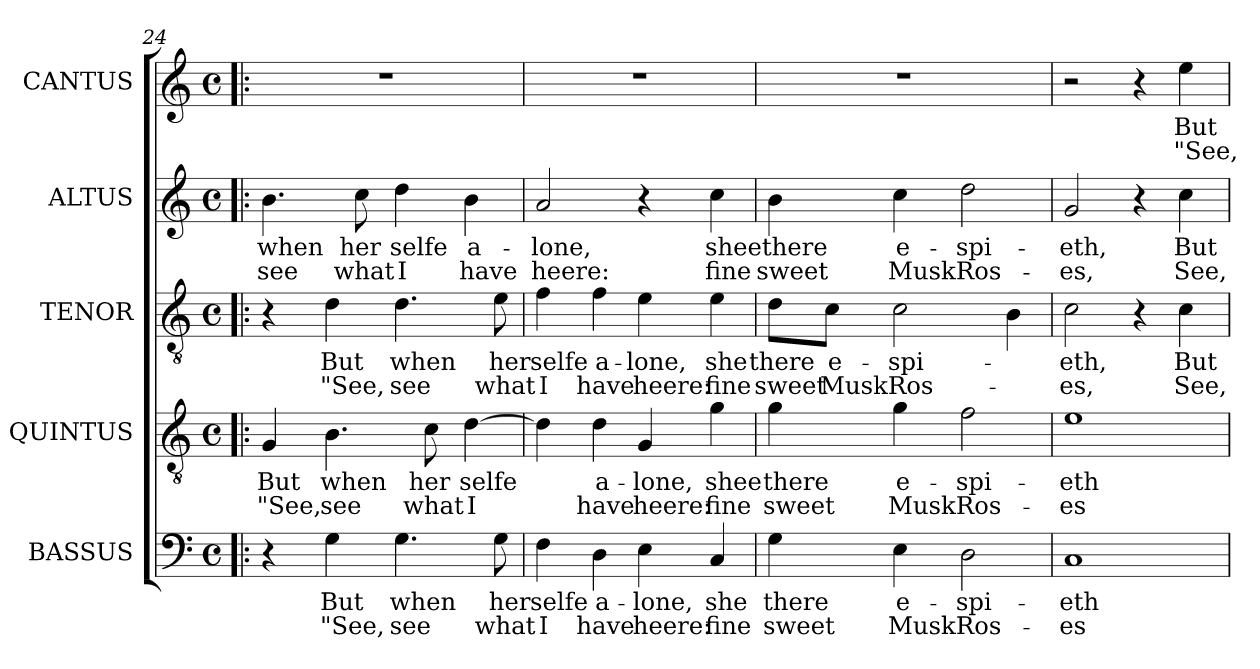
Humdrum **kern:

**kern	**text	**text	**kern	**text	**text	**kern	**text	**text	**kern	**text	**text	**kern	**text	**text
*part5	*part5	*part5	*part4	*part4	*part4	*part3	*part3	*part3	*part2	*part2	*part2	*part1	*part1	*part1
*staff5	*staff5	*staff5	*staff4	*staff4	*staff4	*staff3	*staff3	*staff3	*staff2	*staff2	*staff2	*staff1	*staff1	*staff1
*I"BASSUS	*	*	*I"QUINTUS	*	*	*I"TENOR	*	*	*I"ALTUS	*	*	*I"CANTUS	*	*
*I'B	*	*	*I'T	*	*	*	*	*	*	*	*	*I'S	*	*
*clefF4	*	*	*clefGv2	*	*	*clefGv2	*	*	*clefG2	*	*	*clefG2	*	*
*	*	*	*ITrd7c12	*	*	*ITrd7c12	*	*	*	*	*	*	*	*
*k[]	*	*	*k[]	*	*	*k[]	*	*	*k[]	*	*	*k[]	*	*
*C:	*	*	*C:	*	*	*C:	*	*	*C:	*	*	*C:	*	*
*M4/4	*	*	*M4/4	*	*	*M4/4	*	*	*M4/4	*	*	*M4/4	*	*
*met(c)	*	*	*met(c)	*	*	*met(c)	*	*	*met(c)	*	*	*met(c)	*	*
=24!|:	=24!|:	=24!|:	=24!|:	=24!|:	=24!|:	=24!|:	=24!|:	=24!|:	=24!|:	=24!|:	=24!|:	=24!|:	=24!|:	=24!|:
!	!	!	!	!LO:LY:b:color=#000000	!LO:LY:b:color=#000000	!	!	!	!	!	!	!	!	!
!	!	!	!	!	!	!	!	!	!	!LO:LY:b:color=#000000	!LO:LY:b:color=#000000	!	!	!
4r	.	.	4GGi/	But	"See,	4r	.	.	4.bi\	when	see	1r	.	.
!	!LO:LY:b:color=#000000	!LO:LY:b:color=#000000	!	!	!	!	!	!	!	!	!	!	!	!
!	!	!	!	!LO:LY:b:color=#000000	!LO:LY:b:color=#000000	!	!	!	!	!	!	!	!	!
!	!	!	!	!	!	!	!LO:LY:b:color=#000000	!LO:LY:b:color=#000000	!	!	!	!	!	!
4Gi\	But	"See,	4.BBi\	when	see	4Di\	But	"See,	.	.	.	.	.	.
!	!	!	!	!	!	!	!	!	!	!LO:LY:b:color=#000000	!LO:LY:b:color=#000000	!	!	!
.	.	.	.	.	.	.	.	.	8cci\	her	what	.	.	.
!	!LO:LY:b:color=#000000	!LO:LY:b:color=#000000	!	!	!	!	!	!	!	!	!	!	!	!
!	!	!	!	!	!	!	!LO:LY:b:color=#000000	!LO:LY:b:color=#000000	!	!	!	!	!	!
!	!	!	!	!	!	!	!	!	!	!LO:LY:b:color=#000000	!LO:LY:b:color=#000000	!	!	!
4.Gi\	when	see	.	.	.	4.Di\	when	see	4ddi\	selfe	I	.	.	.
!	!	!	!	!LO:LY:b:color=#000000	!LO:LY:b:color=#000000	!	!	!	!	!	!	!	!	!
.	.	.	8Ci\	her	what	.	.	.	.	.	.	.	.	.
!	!	!	!	!LO:LY:b:color=#000000	!LO:LY:b:color=#000000	!	!	!	!	!	!	!	!	!
!	!	!	!	!	!	!	!	!	!	!LO:LY:b:color=#000000	!LO:LY:b:color=#000000	!	!	!
.	.	.	[>4Di\	selfe	I	.	.	.	4bi\	a-	have	.	.	.
!	!LO:LY:b:color=#000000	!LO:LY:b:color=#000000	!	!	!	!	!	!	!	!	!	!	!	!
!	!	!	!	!	!	!	!LO:LY:b:color=#000000	!LO:LY:b:color=#000000	!	!	!	!	!	!
8Gi\	her	what	.	.	.	8Ei\	her	what	.	.	.	.	.	.
=25	=25	=25	=25	=25	=25	=25	=25	=25	=25	=25	=25	=25	=25	=25
!	!LO:LY:b:color=#000000	!LO:LY:b:color=#000000	!	!	!	!	!	!	!	!	!	!	!	!
!	!	!	!	!	!	!	!LO:LY:b:color=#000000	!LO:LY:b:color=#000000	!	!	!	!	!	!
!	!	!	!	!	!	!	!	!	!	!LO:LY:b:color=#000000	!LO:LY:b:color=#000000	!	!	!
4Fi\	selfe	I	4Di\]	.	.	4Fi\	selfe	I	2ai/	-lone,	heere:	1r	.	.
!	!LO:LY:b:color=#000000	!LO:LY:b:color=#000000	!	!	!	!	!	!	!	!	!	!	!	!
!	!	!	!	!LO:LY:b:color=#000000	!LO:LY:b:color=#000000	!	!	!	!	!	!	!	!	!
!	!	!	!	!	!	!	!LO:LY:b:color=#000000	!LO:LY:b:color=#000000	!	!	!	!	!	!
4Di\	a-	have	4Di\	a-	have	4Fi\	a-	have	.	.	.	.	.	.
!	!LO:LY:b:color=#000000	!LO:LY:b:color=#000000	!	!	!	!	!	!	!	!	!	!	!	!
!	!	!	!	!LO:LY:b:color=#000000	!LO:LY:b:color=#000000	!	!	!	!	!	!	!	!	!
!	!	!	!	!	!	!	!LO:LY:b:color=#000000	!LO:LY:b:color=#000000	!	!	!	!	!	!
4Ei\	-lone,	heere:	4GGi/	-lone,	heere:	4Ei\	-lone,	heere:	4r	.	.	.	.	.
!	!LO:LY:b:color=#000000	!LO:LY:b:color=#000000	!	!	!	!	!	!	!	!	!	!	!	!
!	!	!	!	!LO:LY:b:color=#000000	!LO:LY:b:color=#000000	!	!	!	!	!	!	!	!	!
!	!	!	!	!	!	!	!LO:LY:b:color=#000000	!LO:LY:b:color=#000000	!	!	!	!	!	!
!	!	!	!	!	!	!	!	!	!	!LO:LY:b:color=#000000	!LO:LY:b:color=#000000	!	!	!
4Ci/	she	fine	4Gi\	shee	fine	4Ei\	she	fine	4cci\	shee	fine	.	.	.
=26	=26	=26	=26	=26	=26	=26	=26	=26	=26	=26	=26	=26	=26	=26
!	!LO:LY:b:color=#000000	!LO:LY:b:color=#000000	!	!	!	!	!	!	!	!	!	!	!	!
!	!	!	!	!LO:LY:b:color=#000000	!LO:LY:b:color=#000000	!	!	!	!	!	!	!	!	!
!	!	!	!	!	!	!	!LO:LY:b:color=#000000	!LO:LY:b:color=#000000	!	!	!	!	!	!
!	!	!	!	!	!	!	!	!	!	!LO:LY:b:color=#000000	!LO:LY:b:color=#000000	!	!	!
4Gi\	there	sweet	4Gi\	there	sweet	8Di\L	there	sweet	4bi\	there	sweet	1r	.	.
!	!	!	!	!	!	!	!LO:LY:b:color=#000000	!LO:LY:b:color=#000000	!	!	!	!	!	!
.	.	.	.	.	.	8Ci\J	e-	Musk	.	.	.	.	.	.
!	!LO:LY:b:color=#000000	!LO:LY:b:color=#000000	!	!	!	!	!	!	!	!	!	!	!	!
!	!	!	!	!LO:LY:b:color=#000000	!LO:LY:b:color=#000000	!	!	!	!	!	!	!	!	!
!	!	!	!	!	!	!	!LO:LY:b:color=#000000	!LO:LY:b:color=#000000	!	!	!	!	!	!
!	!	!	!	!	!	!	!	!	!	!LO:LY:b:color=#000000	!LO:LY:b:color=#000000	!	!	!
4Ei\	e-	Musk	4Gi\	e-	Musk	2Ci\	-spi-	Ros-	4cci\	e-	Musk	.	.	.
!	!LO:LY:b:color=#000000	!LO:LY:b:color=#000000	!	!	!	!	!	!	!	!	!	!	!	!
!	!	!	!	!LO:LY:b:color=#000000	!LO:LY:b:color=#000000	!	!	!	!	!	!	!	!	!
!	!	!	!	!	!	!	!	!	!	!LO:LY:b:color=#000000	!LO:LY:b:color=#000000	!	!	!
2Di\	-spi-	Ros-	2Fi\	-spi-	Ros-	.	.	.	2ddi\	-spi-	Ros-	.	.	.
.	.	.	.	.	.	4BBi\	.	.	.	.	.	.	.	.
=27	=27	=27	=27	=27	=27	=27	=27	=27	=27	=27	=27	=27	=27	=27
!	!LO:LY:b:color=#000000	!LO:LY:b:color=#000000	!	!	!	!	!	!	!	!	!	!	!	!
!	!	!	!	!LO:LY:b:color=#000000	!LO:LY:b:color=#000000	!	!	!	!	!	!	!	!	!
!	!	!	!	!	!	!	!LO:LY:b:color=#000000	!LO:LY:b:color=#000000	!	!	!	!	!	!
!	!	!	!	!	!	!	!	!	!	!LO:LY:b:color=#000000	!LO:LY:b:color=#000000	!	!	!
1Ci	-eth	-es	1Ei	-eth	-es	2Ci\	-eth,	-es,	2gi/	-eth,	-es,	2r	.	.
.	.	.	.	.	.	4r	.	.	4r	.	.	4r	.	.
!	!	!	!	!	!	!	!LO:LY:b:color=#000000	!LO:LY:b:color=#000000	!	!	!	!	!	!
!	!	!	!	!	!	!	!	!	!	!LO:LY:b:color=#000000	!LO:LY:b:color=#000000	!	!	!
!	!	!	!	!	!	!	!	!	!	!	!	!	!LO:LY:b:color=#000000	!LO:LY:b:color=#000000
.	.	.	.	.	.	4Ci\	But	See,	4cci\	But	See,	4eei\	But	"See,
=	=	=	=	=	=	=	=	=	=	=	=	=	=	=
*-	*-	*-	*-	*-	*-	*-	*-	*-	*-	*-	*-	*-	*-	*-
